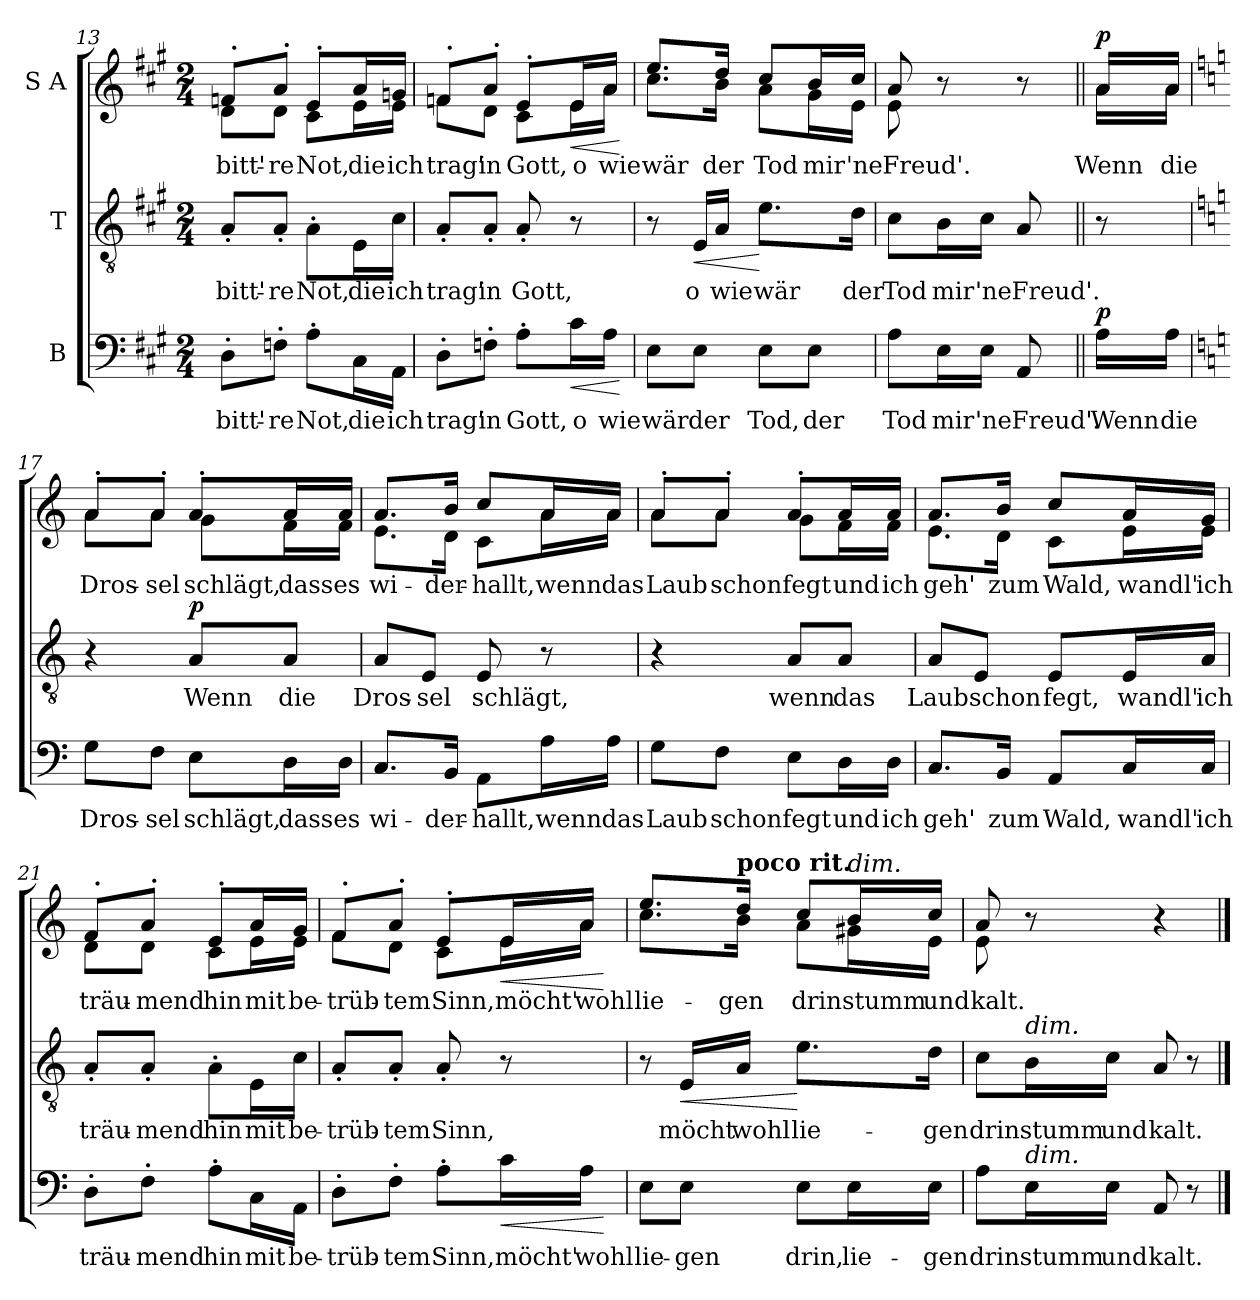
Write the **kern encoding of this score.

**kern	**text	**dynam	**kern	**text	**dynam	**kern	**text	**dynam
*part3	*part3	*part3	*part2	*part2	*part2	*part1	*part1	*part1
*staff3	*staff3	*staff3	*staff2	*staff2	*staff2	*staff1	*staff1	*staff1
*I"B	*	*	*I"T	*	*	*I"S A	*	*
!!LO:PB:g=z
*clefF4	*	*	*clefGv2	*	*	*clefG2	*	*
*k[f#c#g#]	*	*	*k[f#c#g#]	*	*	*k[f#c#g#]	*	*
*M2/4	*	*	*M2/4	*	*	*M2/4	*	*
=13	=13	=13	=13	=13	=13	=13	=13	=13
!	!LO:LY:b	!	!	!LO:LY:b	!	!	!LO:LY:b	!
*	*	*	*	*	*	*^	*	*
8D'\L	bitt'-	.	8A'/L	bitt'-	.	8fn'/L	8d\L	bitt'-	.
!	!LO:LY:b	!	!	!LO:LY:b	!	!	!	!LO:LY:b	!
8Fn'\J	-re	.	8A'/J	-re	.	8a'/J	8d\J	-re	.
!	!LO:LY:b	!	!	!LO:LY:b	!	!	!	!LO:LY:b	!
8A'\L	Not,	.	8A'\L	Not,	.	8e'/L	8c#\L	Not,	.
!	!LO:LY:b	!	!	!LO:LY:b	!	!	!	!LO:LY:b	!
16C#\L	die	.	16E\L	die	.	16a/L	16e\L	die	.
!	!LO:LY:b	!	!	!LO:LY:b	!	!	!	!LO:LY:b	!
16AA\JJ	ich	.	16c#\JJ	ich	.	16gn/JJ	16e\JJ	ich	.
=14	=14	=14	=14	=14	=14	=14	=14	=14	=14
!	!LO:LY:b	!	!	!LO:LY:b	!	!	!	!LO:LY:b	!
8D'\L	trag'	.	8A'/L	trag'	.	8fn'/L	8f\L	trag'	.
!	!LO:LY:b	!	!	!LO:LY:b	!	!	!	!LO:LY:b	!
8Fn'\J	in	.	8A'/J	in	.	8a'/J	8d\J	in	.
!	!LO:LY:b	!	!	!LO:LY:b	!	!	!	!LO:LY:b	!
8A'\L	Gott,	.	8A'/	Gott,	.	8e'/L	8c#\L	Gott,	.
!	!LO:LY:b	!LO:HP:b	!	!	!	!	!	!LO:LY:b	!LO:HP:b
16c#\L	o	<	8r	.	.	16e/L	16e\L	o	<
!	!LO:LY:b	!	!	!	!	!	!	!LO:LY:b	!
16A\JJ	wie	.	.	.	.	16a/JJ	16a\JJ	wie	.
*	*	*	*	*	*	*v	*v	*	*
.	.	[	.	.	.	.	.	[
=15	=15	=15	=15	=15	=15	=15	=15	=15
!	!LO:LY:b	!	!	!	!	!	!LO:LY:b	!
*	*	*	*	*	*	*^	*	*
8E\L	wär	.	8r	.	.	8.ee/L	8.cc#\L	wär	.
!	!LO:LY:b	!	!	!LO:LY:b	!LO:HP:b	!	!	!	!
8E\J	der	.	16E/LL	o	<	.	.	.	.
!	!	!	!	!LO:LY:b	!	!	!	!LO:LY:b	!
.	.	.	16A/JJ	wie	.	16dd/Jk	16b\Jk	der	.
!	!LO:LY:b	!	!	!LO:LY:b	!	!	!	!LO:LY:b	!
8E\L	Tod,	.	8.e\L	wär	[	8cc#/L	8a\L	Tod	.
!	!LO:LY:b	!	!	!	!	!	!	!LO:LY:b	!
8E\J	der	.	.	.	.	16b/L	16g#\L	mir	.
!	!	!	!	!LO:LY:b	!	!	!	!LO:LY:b	!
.	.	.	16d\Jk	der	.	16cc#/JJ	16e\JJ	'ne	.
!!LO:LB:g=z	!!
=16	=16	=16	=16	=16	=16	=16	=16	=16	=16
!	!LO:LY:b	!	!	!LO:LY:b	!	!	!	!LO:LY:b	!
8A\L	Tod	.	8c#\L	Tod	.	8a/	8e\	Freud'.	.
!	!LO:LY:b	!	!	!LO:LY:b	!	!	!	!	!
16E\L	mir	.	16B\L	mir	.	8r	8ryy	.	.
!	!LO:LY:b	!	!	!LO:LY:b	!	!	!	!	!
16E\JJ	'ne	.	16c#\JJ	'ne	.	.	.	.	.
!	!LO:LY:b	!	!	!LO:LY:b	!	!	!	!	!
8AA/	Freud'.	.	8A/	Freud'.	.	8r	8ryy	.	.
=16X2||	=16X2||	=16X2||	=16X2||	=16X2||	=16X2||	=16X2||	=16X2||	=16X2||	=16X2||
!	!LO:LY:b	!LO:DY:a	!	!	!	!	!	!LO:LY:b	!LO:DY:a
16A\LL	Wenn	p	8r	.	.	16a/LL	16a\LL	Wenn	p
!	!LO:LY:b	!	!	!	!	!	!	!LO:LY:b	!
16A\JJ	die	.	.	.	.	16a/JJ	16a\JJ	die	.
=17	=17	=17	=17	=17	=17	=17	=17	=17	=17
*k[]	*	*	*k[]	*	*	*k[]	*	*	*
!	!LO:LY:b	!	!	!	!	!	!	!LO:LY:b	!
8G\L	Dros-	.	4r	.	.	8a'/L	8a\L	Dros-	.
!	!LO:LY:b	!	!	!	!	!	!	!LO:LY:b	!
8F\J	-sel	.	.	.	.	8a'/J	8a\J	-sel	.
!	!LO:LY:b	!	!	!LO:LY:b	!LO:DY:a	!	!	!LO:LY:b	!
8E\L	schlägt,	.	8A/L	Wenn	p	8a'/L	8g\L	schlägt,	.
!	!LO:LY:b	!	!	!LO:LY:b	!	!	!	!LO:LY:b	!
16D\L	dass	.	8A/J	die	.	16a/L	16f\L	dass	.
!	!LO:LY:b	!	!	!	!	!	!	!LO:LY:b	!
16D\JJ	es	.	.	.	.	16a/JJ	16f\JJ	es	.
=18	=18	=18	=18	=18	=18	=18	=18	=18	=18
!	!LO:LY:b	!	!	!LO:LY:b	!	!	!	!LO:LY:b	!
8.C/L	wi-	.	8A/L	Dros-	.	8.a/L	8.e\L	wi-	.
!	!	!	!	!LO:LY:b	!	!	!	!	!
.	.	.	8E/J	-sel	.	.	.	.	.
!	!LO:LY:b	!	!	!	!	!	!	!LO:LY:b	!
16BB/Jk	-der-	.	.	.	.	16b/Jk	16d\Jk	-der-	.
!	!LO:LY:b	!	!	!LO:LY:b	!	!	!	!LO:LY:b	!
8AA\L	-hallt,	.	8E/	schlägt,	.	8cc/L	8c\L	-hallt,	.
!	!LO:LY:b	!	!	!	!	!	!	!LO:LY:b	!
16A\L	wenn	.	8r	.	.	16a/L	16a\L	wenn	.
!	!LO:LY:b	!	!	!	!	!	!	!LO:LY:b	!
16A\JJ	das	.	.	.	.	16a/JJ	16a\JJ	das	.
!!LO:LB:g=z	!!
=19	=19	=19	=19	=19	=19	=19	=19	=19	=19
!	!LO:LY:b	!	!	!	!	!	!	!LO:LY:b	!
8G\L	Laub	.	4r	.	.	8a'/L	8a\L	Laub	.
!	!LO:LY:b	!	!	!	!	!	!	!LO:LY:b	!
8F\J	schon	.	.	.	.	8a'/J	8a\J	schon	.
!	!LO:LY:b	!	!	!LO:LY:b	!	!	!	!LO:LY:b	!
8E\L	fegt	.	8A/L	wenn	.	8a'/L	8g\L	fegt	.
!	!LO:LY:b	!	!	!LO:LY:b	!	!	!	!LO:LY:b	!
16D\L	und	.	8A/J	das	.	16a/L	16f\L	und	.
!	!LO:LY:b	!	!	!	!	!	!	!LO:LY:b	!
16D\JJ	ich	.	.	.	.	16a/JJ	16f\JJ	ich	.
=20	=20	=20	=20	=20	=20	=20	=20	=20	=20
!	!LO:LY:b	!	!	!LO:LY:b	!	!	!	!LO:LY:b	!
8.C/L	geh'	.	8A/L	Laub	.	8.a/L	8.e\L	geh'	.
!	!	!	!	!LO:LY:b	!	!	!	!	!
.	.	.	8E/J	schon	.	.	.	.	.
!	!LO:LY:b	!	!	!	!	!	!	!LO:LY:b	!
16BB/Jk	zum	.	.	.	.	16b/Jk	16d\Jk	zum	.
!	!LO:LY:b	!	!	!LO:LY:b	!	!	!	!LO:LY:b	!
8AA/L	Wald,	.	8E/L	fegt,	.	8cc/L	8c\L	Wald,	.
!	!LO:LY:b	!	!	!LO:LY:b	!	!	!	!LO:LY:b	!
16C/L	wandl'	.	16E/L	wandl'	.	16a/L	16e\L	wandl'	.
!	!LO:LY:b	!	!	!LO:LY:b	!	!	!	!LO:LY:b	!
16C/JJ	ich	.	16A/JJ	ich	.	16g/JJ	16e\JJ	ich	.
=21	=21	=21	=21	=21	=21	=21	=21	=21	=21
!	!LO:LY:b	!	!	!LO:LY:b	!	!	!	!LO:LY:b	!
8D'\L	träu-	.	8A'/L	träu-	.	8f'/L	8d\L	träu-	.
!	!LO:LY:b	!	!	!LO:LY:b	!	!	!	!LO:LY:b	!
8F'\J	-mend	.	8A'/J	-mend	.	8a'/J	8d\J	-mend	.
!	!LO:LY:b	!	!	!LO:LY:b	!	!	!	!LO:LY:b	!
8A'\L	hin	.	8A'\L	hin	.	8e'/L	8c\L	hin	.
!	!LO:LY:b	!	!	!LO:LY:b	!	!	!	!LO:LY:b	!
16C\L	mit	.	16E\L	mit	.	16a/L	16e\L	mit	.
!	!LO:LY:b	!	!	!LO:LY:b	!	!	!	!LO:LY:b	!
16AA\JJ	be-	.	16c\JJ	be-	.	16g/JJ	16e\JJ	be-	.
!!LO:LB:g=z	!!
=22	=22	=22	=22	=22	=22	=22	=22	=22	=22
!	!LO:LY:b	!	!	!LO:LY:b	!	!	!	!LO:LY:b	!
8D'\L	-trüb-	.	8A'/L	-trüb-	.	8f'/L	8f\L	-trüb-	.
!	!LO:LY:b	!	!	!LO:LY:b	!	!	!	!LO:LY:b	!
8F'\J	-tem	.	8A'/J	-tem	.	8a'/J	8d\J	-tem	.
!	!LO:LY:b	!	!	!LO:LY:b	!	!	!	!LO:LY:b	!
8A'\L	Sinn,	.	8A'/	Sinn,	.	8e'/L	8c\L	Sinn,	.
!	!LO:LY:b	!LO:HP:b	!	!	!	!	!	!LO:LY:b	!LO:HP:b
16c\L	möcht'	<	8r	.	.	16e/L	16e\L	möcht'	<
!	!LO:LY:b	!	!	!	!	!	!	!LO:LY:b	!
16A\JJ	wohl	.	.	.	.	16a/JJ	16a\JJ	wohl	.
*	*	*	*	*	*	*v	*v	*	*
.	.	[	.	.	.	.	.	[
=23	=23	=23	=23	=23	=23	=23	=23	=23
!	!LO:LY:b	!	!	!	!	!	!LO:LY:b	!
*	*	*	*	*	*	*^	*	*
8E\L	lie-	.	8r	.	.	8.ee/L	8.cc\L	lie-	.
!	!LO:LY:b	!	!	!LO:LY:b	!LO:HP:b	!	!	!	!
8E\J	-gen	.	16E/LL	möcht	<	.	.	.	.
!	!	!	!	!	!	!LO:TX:a:B:t=poco rit.	!	!	!
!	!	!	!	!LO:LY:b	!	!	!	!LO:LY:b	!
.	.	.	16A/JJ	wohl	.	16dd/Jk	16b\Jk	-gen	.
!	!LO:LY:b	!	!	!LO:LY:b	!	!	!	!LO:LY:b	!
8E\L	drin,	.	8.e\L	lie-	[	8cc/L	8a\L	drin	.
!	!	!	!	!	!	!LO:TX:a:i:t=dim.	!	!	!
!	!LO:LY:b	!	!	!	!	!	!	!LO:LY:b	!
16E\L	lie-	.	.	.	.	16b/L	16g#X\L	stumm	.
!	!LO:LY:b	!	!	!LO:LY:b	!	!	!	!LO:LY:b	!
16E\JJ	-gen	.	16d\Jk	-gen	.	16cc/JJ	16e\JJ	und	.
=24	=24	=24	=24	=24	=24	=24	=24	=24	=24
!	!LO:LY:b	!	!	!LO:LY:b	!	!	!	!LO:LY:b	!
8A\L	drin	.	8c\L	drin	.	8a/	8e\	kalt.	.
!	!	!	!LO:TX:a:i:t=dim.	!	!	!	!	!	!
!LO:TX:a:i:t=dim.	!	!	!	!	!	!	!	!	!
!	!LO:LY:b	!	!	!LO:LY:b	!	!	!	!	!
16E\L	stumm	.	16B\L	stumm	.	8r	8ryy	.	.
!	!LO:LY:b	!	!	!LO:LY:b	!	!	!	!	!
16E\JJ	und	.	16c\JJ	und	.	.	.	.	.
!	!LO:LY:b	!	!	!LO:LY:b	!	!	!	!	!
8AA/	kalt.	.	8A/	kalt.	.	4r	4ryy	.	.
8r	.	.	8r	.	.	.	.	.	.
*	*	*	*	*	*	*v	*v	*	*
==	==	==	==	==	==	==	==	==
*-	*-	*-	*-	*-	*-	*-	*-	*-
